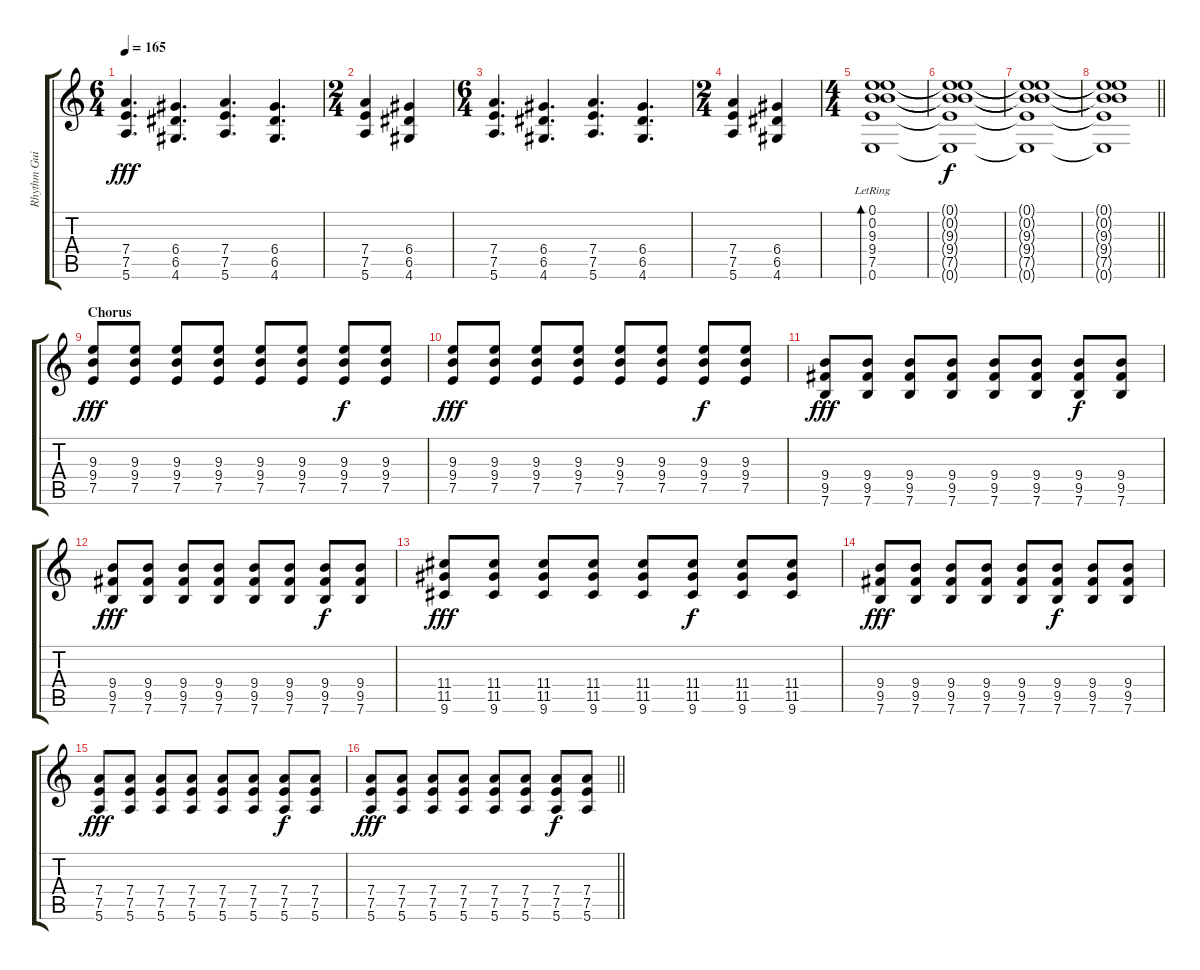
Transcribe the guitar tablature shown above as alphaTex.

\track ("Rhythm Guitar" "Rhythm Gui") {instrument overdrivenguitar}
\staff {score tabs}
\tuning (E4 B3 G3 D3 A2 E2) {hide}
\ts (6 4)
\tempo 165
\clef g2
\ks c
(7.4 7.5 5.6).4{d dy fff} (6.4 6.5 4.6).4{d} (7.4 7.5 5.6).4{d} (6.4 6.5 4.6).4{d} |
\ts (2 4)
(7.4 7.5 5.6).4 (6.4 6.5 4.6).4 |
\ts (6 4)
(7.4 7.5 5.6).4{d} (6.4 6.5 4.6).4{d} (7.4 7.5 5.6).4{d} (6.4 6.5 4.6).4{d} |
\ts (2 4)
(7.4 7.5 5.6).4 (6.4 6.5 4.6).4 |
\ts (4 4)
(0.1{lr} 0.2{lr} 9.3{lr} 9.4{lr} 7.5{lr} 0.6{lr}).1{bd 60} |
(0.1{t} 0.2{t} 9.3{t} 9.4{t} 7.5{t} 0.6{t}).1{dy f} |
(0.1{t} 0.2{t} 9.3{t} 9.4{t} 7.5{t} 0.6{t}).1 |
\barLineRight lightlight
(0.1{t} 0.2{t} 9.3{t} 9.4{t} 7.5{t} 0.6{t}).1 |
\section ("" "Chorus")
(9.3 9.4 7.5).8{dy fff} (9.3 9.4 7.5).8 (9.3 9.4 7.5).8 (9.3 9.4 7.5).8 (9.3 9.4 7.5).8 (9.3 9.4 7.5).8 (9.3 9.4 7.5).8{dy f} (9.3 9.4 7.5).8 |
(9.3 9.4 7.5).8{dy fff} (9.3 9.4 7.5).8 (9.3 9.4 7.5).8 (9.3 9.4 7.5).8 (9.3 9.4 7.5).8 (9.3 9.4 7.5).8 (9.3 9.4 7.5).8{dy f} (9.3 9.4 7.5).8 |
(9.4 9.5 7.6).8{dy fff} (9.4 9.5 7.6).8 (9.4 9.5 7.6).8 (9.4 9.5 7.6).8 (9.4 9.5 7.6).8 (9.4 9.5 7.6).8 (9.4 9.5 7.6).8{dy f} (9.4 9.5 7.6).8 |
(9.4 9.5 7.6).8{dy fff} (9.4 9.5 7.6).8 (9.4 9.5 7.6).8 (9.4 9.5 7.6).8 (9.4 9.5 7.6).8 (9.4 9.5 7.6).8 (9.4 9.5 7.6).8{dy f} (9.4 9.5 7.6).8 |
(11.4 11.5 9.6).8{dy fff} (11.4 11.5 9.6).8 (11.4 11.5 9.6).8 (11.4 11.5 9.6).8 (11.4 11.5 9.6).8 (11.4 11.5 9.6).8{dy f} (11.4 11.5 9.6).8 (11.4 11.5 9.6).8 |
(9.4 9.5 7.6).8{dy fff} (9.4 9.5 7.6).8 (9.4 9.5 7.6).8 (9.4 9.5 7.6).8 (9.4 9.5 7.6).8 (9.4 9.5 7.6).8{dy f} (9.4 9.5 7.6).8 (9.4 9.5 7.6).8 |
(7.4 7.5 5.6).8{dy fff} (7.4 7.5 5.6).8 (7.4 7.5 5.6).8 (7.4 7.5 5.6).8 (7.4 7.5 5.6).8 (7.4 7.5 5.6).8 (7.4 7.5 5.6).8{dy f} (7.4 7.5 5.6).8 |
\barLineRight lightlight
(7.4 7.5 5.6).8{dy fff} (7.4 7.5 5.6).8 (7.4 7.5 5.6).8 (7.4 7.5 5.6).8 (7.4 7.5 5.6).8 (7.4 7.5 5.6).8 (7.4 7.5 5.6).8{dy f} (7.4 7.5 5.6).8
